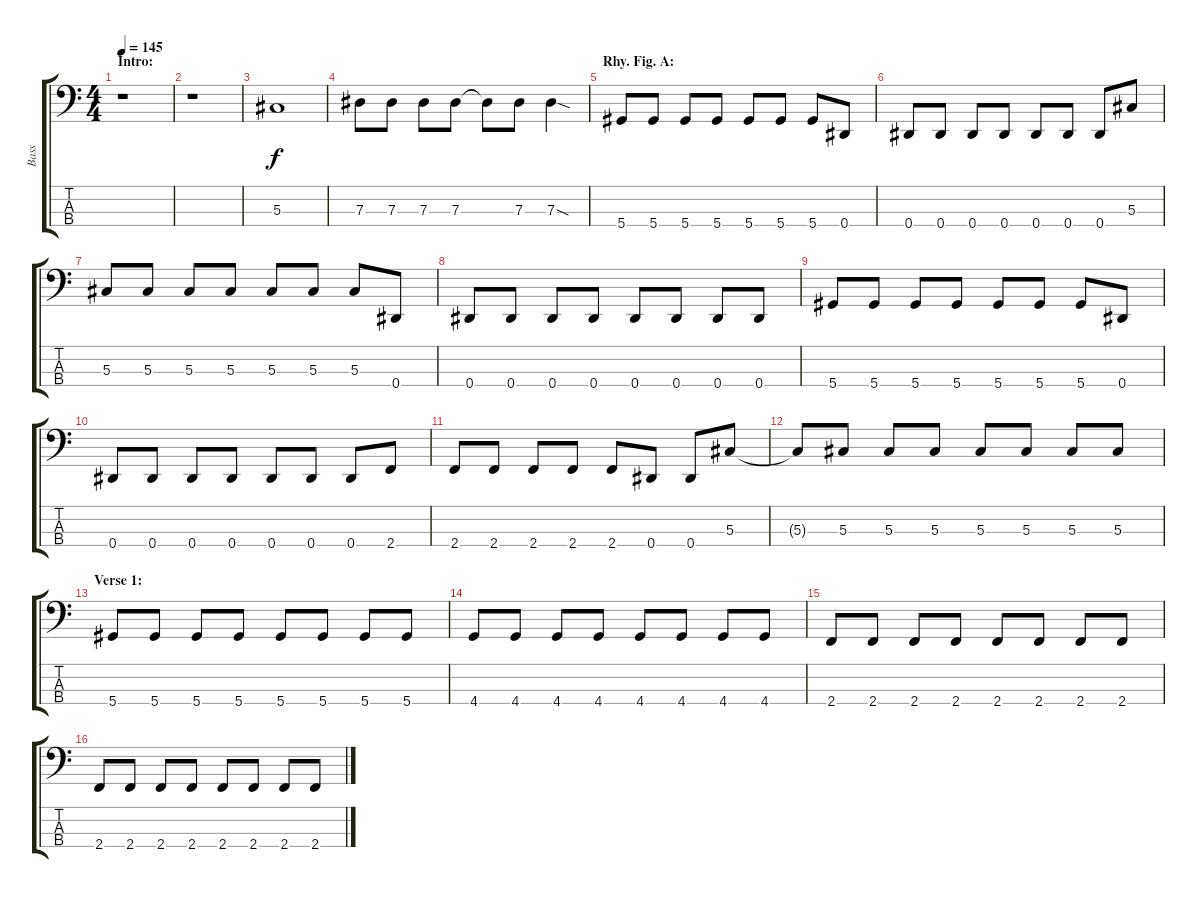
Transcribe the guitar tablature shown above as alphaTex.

\track ("Bass" "Bass") {instrument electricbasspick}
\staff {score tabs}
\tuning (Gb2 Db2 Ab1 Eb1) {hide}
\ts (4 4)
\section ("" "Intro:")
\tempo 145
\clef f4
\ks c
r.1{dy f instrument electricbasspick} |
r.1 |
5.3.1 |
7.3.8 7.3.8 7.3.8 7.3.8 7.3{t}.8 7.3.8 7.3{sod}.4 |
\section ("" "Rhy. Fig. A:")
5.4.8 5.4.8 5.4.8 5.4.8 5.4.8 5.4.8 5.4.8 0.4.8 |
0.4.8 0.4.8 0.4.8 0.4.8 0.4.8 0.4.8 0.4.8 5.3.8 |
5.3.8 5.3.8 5.3.8 5.3.8 5.3.8 5.3.8 5.3.8 0.4.8 |
0.4.8 0.4.8 0.4.8 0.4.8 0.4.8 0.4.8 0.4.8 0.4.8 |
5.4.8 5.4.8 5.4.8 5.4.8 5.4.8 5.4.8 5.4.8 0.4.8 |
0.4.8 0.4.8 0.4.8 0.4.8 0.4.8 0.4.8 0.4.8 2.4.8 |
2.4.8 2.4.8 2.4.8 2.4.8 2.4.8 0.4.8 0.4.8 5.3.8 |
5.3{t}.8 5.3.8 5.3.8 5.3.8 5.3.8 5.3.8 5.3.8 5.3.8 |
\section ("" "Verse 1:")
5.4.8 5.4.8 5.4.8 5.4.8 5.4.8 5.4.8 5.4.8 5.4.8 |
4.4.8 4.4.8 4.4.8 4.4.8 4.4.8 4.4.8 4.4.8 4.4.8 |
2.4.8 2.4.8 2.4.8 2.4.8 2.4.8 2.4.8 2.4.8 2.4.8 |
2.4.8 2.4.8 2.4.8 2.4.8 2.4.8 2.4.8 2.4.8 2.4.8
